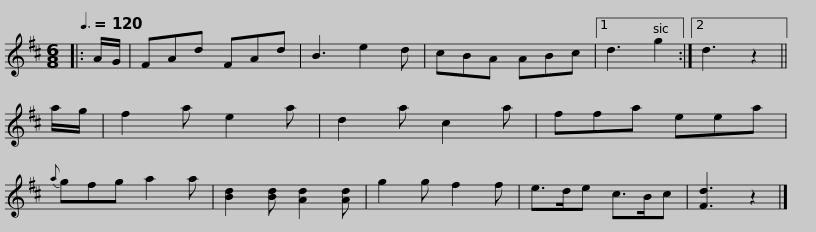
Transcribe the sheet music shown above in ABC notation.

X:1
L:1/8
Q:3/8=120
M:6/8
I:linebreak $
K:D
V:1 treble
V:1
|: A/G/ | FAd FAd | B3 e2 d | cBA ABc |1 d3 g2 :|2 %5
 d3 z2 || a/g/ | f2 a e2 a | d2 a c2 a | ffa eea |$ %10
{a} gfg a2 a | [Bd]2 [Bd] [Ad]2 [Ad] | g2 g f2 f | e>de c>Bc | [Fd]3 z2 |] %15
